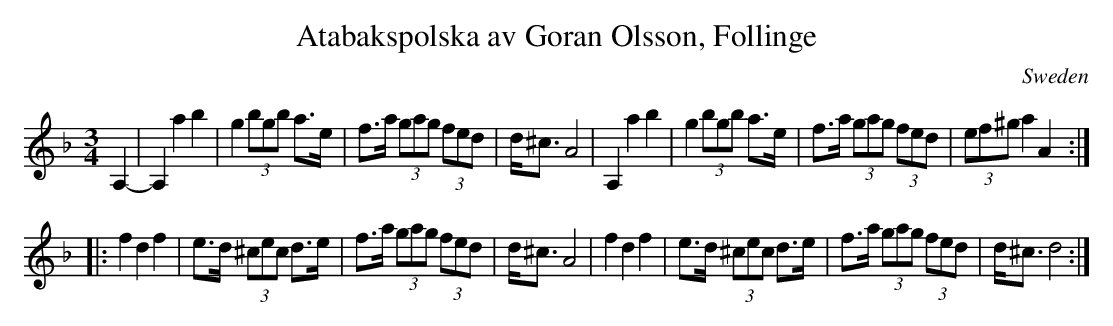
X:1
T:Atabakspolska av Goran Olsson, Follinge
L:1/8
M:3/4
O:Sweden
K:D minor
A,2-|\
A,2 a2 b2 | g2 (3bgb a>e | f>a (3gag (3fed | \
d<^c A4 | A,2 a2 b2 | g2 (3bgb a>e | f>a (3gag (3fed |(3ef^g a2A2::
f2d2f2 | e>d (3^cec d>e | f>a (3gag (3fed | d<^c A4 | \
f2d2f2 | e>d (3^cec d>e | f>a (3gag (3fed | d<^c d4:|
